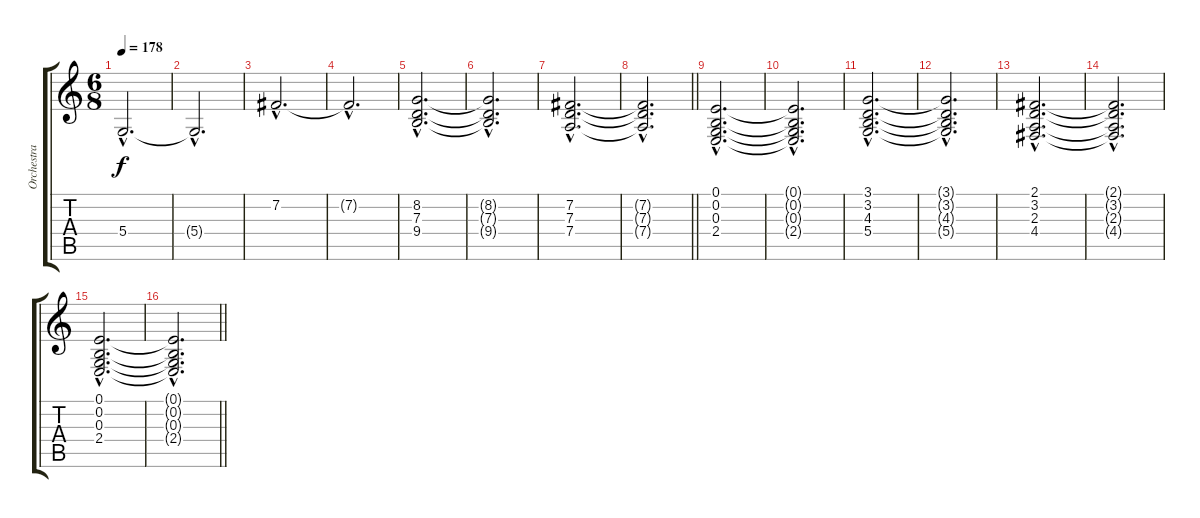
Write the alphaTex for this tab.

\track ("Orchestra" "Orchestra") {instrument stringensemble1}
\staff {score tabs}
\tuning (E4 B3 G3 D3 A2 E2) {hide}
\ts (6 8)
\section ("" "")
\tempo 178
\clef g2
\ks c
5.4{hac}.2{d dy f} |
5.4{hac t}.2{d} |
7.2{hac}.2{d} |
7.2{hac t}.2{d} |
(8.2{hac} 7.3{hac} 9.4{hac}).2{d} |
(8.2{hac t} 7.3{hac t} 9.4{hac t}).2{d} |
(7.2{hac} 7.3{hac} 7.4{hac}).2{d} |
\barLineRight lightlight
(7.2{hac t} 7.3{hac t} 7.4{hac t}).2{d} |
\section ("" "")
(0.1{hac} 0.2{hac} 0.3{hac} 2.4{hac}).2{d} |
(0.1{hac t} 0.2{hac t} 0.3{hac t} 2.4{hac t}).2{d} |
(3.1{hac} 3.2{hac} 4.3{hac} 5.4{hac}).2{d} |
(3.1{hac t} 3.2{hac t} 4.3{hac t} 5.4{hac t}).2{d} |
(2.1{hac} 3.2{hac} 2.3{hac} 4.4{hac}).2{d} |
(2.1{hac t} 3.2{hac t} 2.3{hac t} 4.4{hac t}).2{d} |
(0.1{hac} 0.2{hac} 0.3{hac} 2.4{hac}).2{d} |
\barLineRight lightlight
(0.1{hac t} 0.2{hac t} 0.3{hac t} 2.4{hac t}).2{d}
